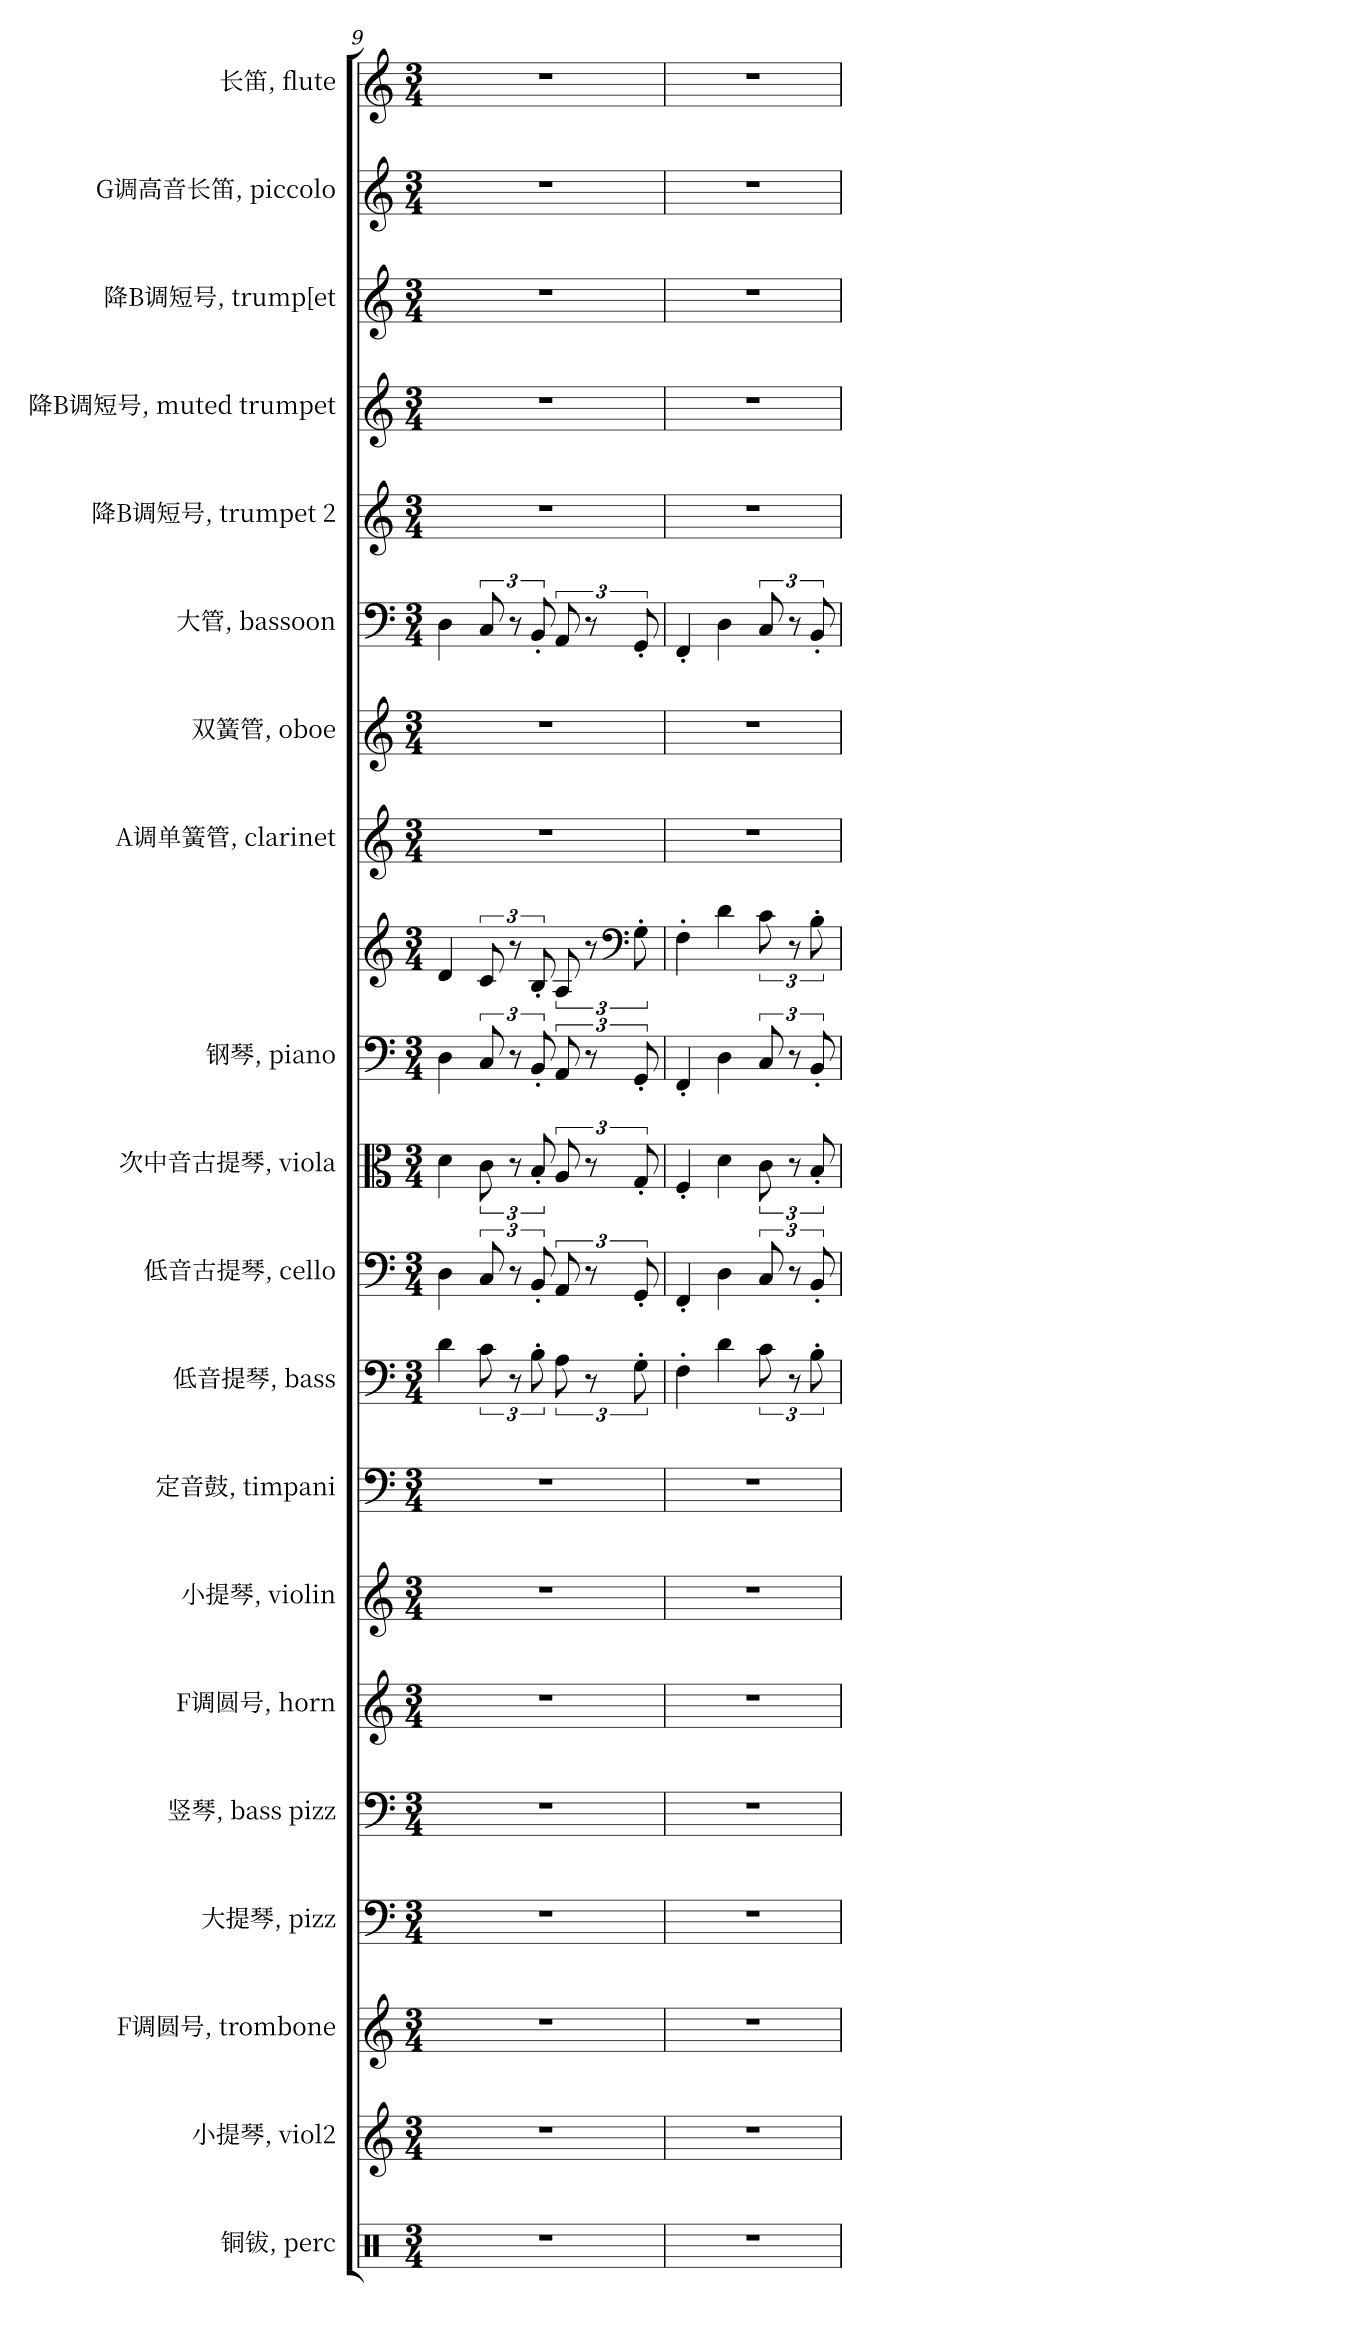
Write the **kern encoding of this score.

**kern	**kern	**kern	**kern	**kern	**kern	**kern	**kern	**kern	**kern	**kern	**kern	**kern	**kern	**kern	**kern	**kern	**kern	**kern	**kern	**kern
*part20	*part19	*part18	*part17	*part16	*part15	*part14	*part13	*part12	*part11	*part10	*part9	*part9	*part8	*part7	*part6	*part5	*part4	*part3	*part2	*part1
*staff21	*staff20	*staff19	*staff18	*staff17	*staff16	*staff15	*staff14	*staff13	*staff12	*staff11	*staff10	*staff9	*staff8	*staff7	*staff6	*staff5	*staff4	*staff3	*staff2	*staff1
*I"铜钹, perc	*I"小提琴, viol2	*I"F调圆号, trombone	*I"大提琴, pizz	*I"竖琴, bass pizz	*I"F调圆号, horn	*I"小提琴, violin	*I"定音鼓, timpani	*I"低音提琴, bass	*I"低音古提琴, cello	*I"次中音古提琴, viola	*I"钢琴, piano	*	*I"A调单簧管, clarinet	*I"双簧管, oboe	*I"大管, bassoon	*I"降B调短号, trumpet 2	*I"降B调短号, muted trumpet	*I"降B调短号, trump[et	*I"G调高音长笛, piccolo	*I"长笛, flute
*	*	*	*	*	*I'F Hn.	*I'Vln.	*I'Timp.	*	*	*	*I'Pno.	*	*I'A Cl.	*I'Ob.	*I'Bsn.	*	*	*	*	*I'Fl.
*clefX	*clefG2	*clefG2	*clefF4	*clefF4	*clefG2	*clefG2	*clefF4	*clefF4	*clefF4	*clefC3	*clefF4	*clefG2	*clefG2	*clefG2	*clefF4	*clefG2	*clefG2	*clefG2	*clefG2	*clefG2
*	*	*ITrd4c7	*	*	*ITrd4c7	*	*	*ITrd7c12	*	*	*	*	*ITrd2c3	*	*	*ITrd1c2	*ITrd1c2	*ITrd1c2	*ITrd-4c-7	*
*k[]	*k[]	*k[b-]	*k[]	*k[]	*k[b-]	*k[]	*k[]	*k[]	*k[]	*k[]	*k[]	*k[]	*k[f#c#g#]	*k[]	*k[]	*k[b-e-]	*k[b-e-]	*k[b-e-]	*k[f#]	*k[]
*M3/4	*M3/4	*M3/4	*M3/4	*M3/4	*M3/4	*M3/4	*M3/4	*M3/4	*M3/4	*M3/4	*M3/4	*M3/4	*M3/4	*M3/4	*M3/4	*M3/4	*M3/4	*M3/4	*M3/4	*M3/4
=9	=9	=9	=9	=9	=9	=9	=9	=9	=9	=9	=9	=9	=9	=9	=9	=9	=9	=9	=9	=9
2.r	2.r	2.r	2.r	2.r	2.r	2.r	2.r	4D\	4D\	4d\	4D\	4d/	2.r	2.r	4D\	2.r	2.r	2.r	2.r	2.r
.	.	.	.	.	.	.	.	12C\	12C/	12c\	12C/	12c/	.	.	12C/	.	.	.	.	.
.	.	.	.	.	.	.	.	12r	12r	12r	12r	12r	.	.	12r	.	.	.	.	.
.	.	.	.	.	.	.	.	12BB'\	12BB'/	12B'/	12BB'/	12B'/	.	.	12BB'/	.	.	.	.	.
.	.	.	.	.	.	.	.	12AA\	12AA/	12A/	12AA/	12A/	.	.	12AA/	.	.	.	.	.
.	.	.	.	.	.	.	.	12r	12r	12r	12r	12r	.	.	12r	.	.	.	.	.
*	*	*	*	*	*	*	*	*	*	*	*	*clefF4	*	*	*	*	*	*	*	*
.	.	.	.	.	.	.	.	12GG'\	12GG'/	12G'/	12GG'/	12G'\	.	.	12GG'/	.	.	.	.	.
=10	=10	=10	=10	=10	=10	=10	=10	=10	=10	=10	=10	=10	=10	=10	=10	=10	=10	=10	=10	=10
2.r	2.r	2.r	2.r	2.r	2.r	2.r	2.r	4FF'\	4FF'/	4F'/	4FF'/	4F'\	2.r	2.r	4FF'/	2.r	2.r	2.r	2.r	2.r
.	.	.	.	.	.	.	.	4D\	4D\	4d\	4D\	4d\	.	.	4D\	.	.	.	.	.
.	.	.	.	.	.	.	.	12C\	12C/	12c\	12C/	12c\	.	.	12C/	.	.	.	.	.
.	.	.	.	.	.	.	.	12r	12r	12r	12r	12r	.	.	12r	.	.	.	.	.
.	.	.	.	.	.	.	.	12BB'\	12BB'/	12B'/	12BB'/	12B'\	.	.	12BB'/	.	.	.	.	.
=	=	=	=	=	=	=	=	=	=	=	=	=	=	=	=	=	=	=	=	=
*-	*-	*-	*-	*-	*-	*-	*-	*-	*-	*-	*-	*-	*-	*-	*-	*-	*-	*-	*-	*-
